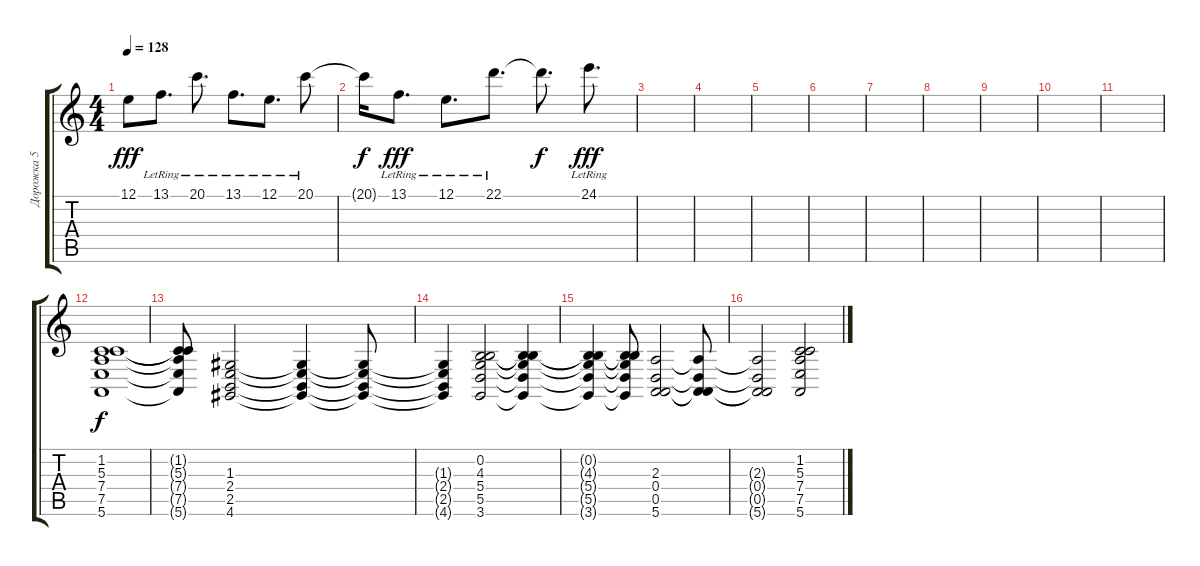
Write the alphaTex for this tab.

\track ("Дорожка 5" "Дорожка 5") {instrument timpani}
\staff {score tabs}
\tuning (E4 B3 G3 D3 A2 E2) {hide}
\ts (4 4)
\tempo 128
\clef g2
\ks c
12.1{t}.8{dy fff} 13.1{lr}.8{d} 20.1{lr}.8{d} 13.1{lr}.8{d} 12.1{lr}.8{d} 20.1{lr}.8 |
20.1{t}.16{dy f} 13.1{lr}.8{d dy fff} 12.1{lr}.8{d} 22.1{lr}.8{d} 22.1{t}.8{d dy f} 24.1{lr}.8{d dy fff} |
|
|
|
|
|
|
|
|
|
(1.2 5.3 7.4 7.5 5.6).1{dy f volume 11 instrument synthstrings2} |
(1.2{t} 5.3{t} 7.4{t} 7.5{t} 5.6{t}).8 (1.3 2.4 2.5 4.6).2 (1.3{t} 2.4{t} 2.5{t} 4.6{t}).4 (1.3{t} 2.4{t} 2.5{t} 4.6{t}).8 |
(1.3{t} 2.4{t} 2.5{t} 4.6{t}).4 (0.2 4.3 5.4 5.5 3.6).2 (0.2{t} 4.3{t} 5.4{t} 5.5{t} 3.6{t}).4 |
(0.2{t} 4.3{t} 5.4{t} 5.5{t} 3.6{t}).4 (0.2{t} 4.3{t} 5.4{t} 5.5{t} 3.6{t}).8 (2.3 0.4 0.5 5.6).2 (2.3{t} 0.4{t} 0.5{t} 5.6{t}).8 |
(2.3{t} 0.4{t} 0.5{t} 5.6{t}).2 (1.2 5.3 7.4 7.5 5.6).2
